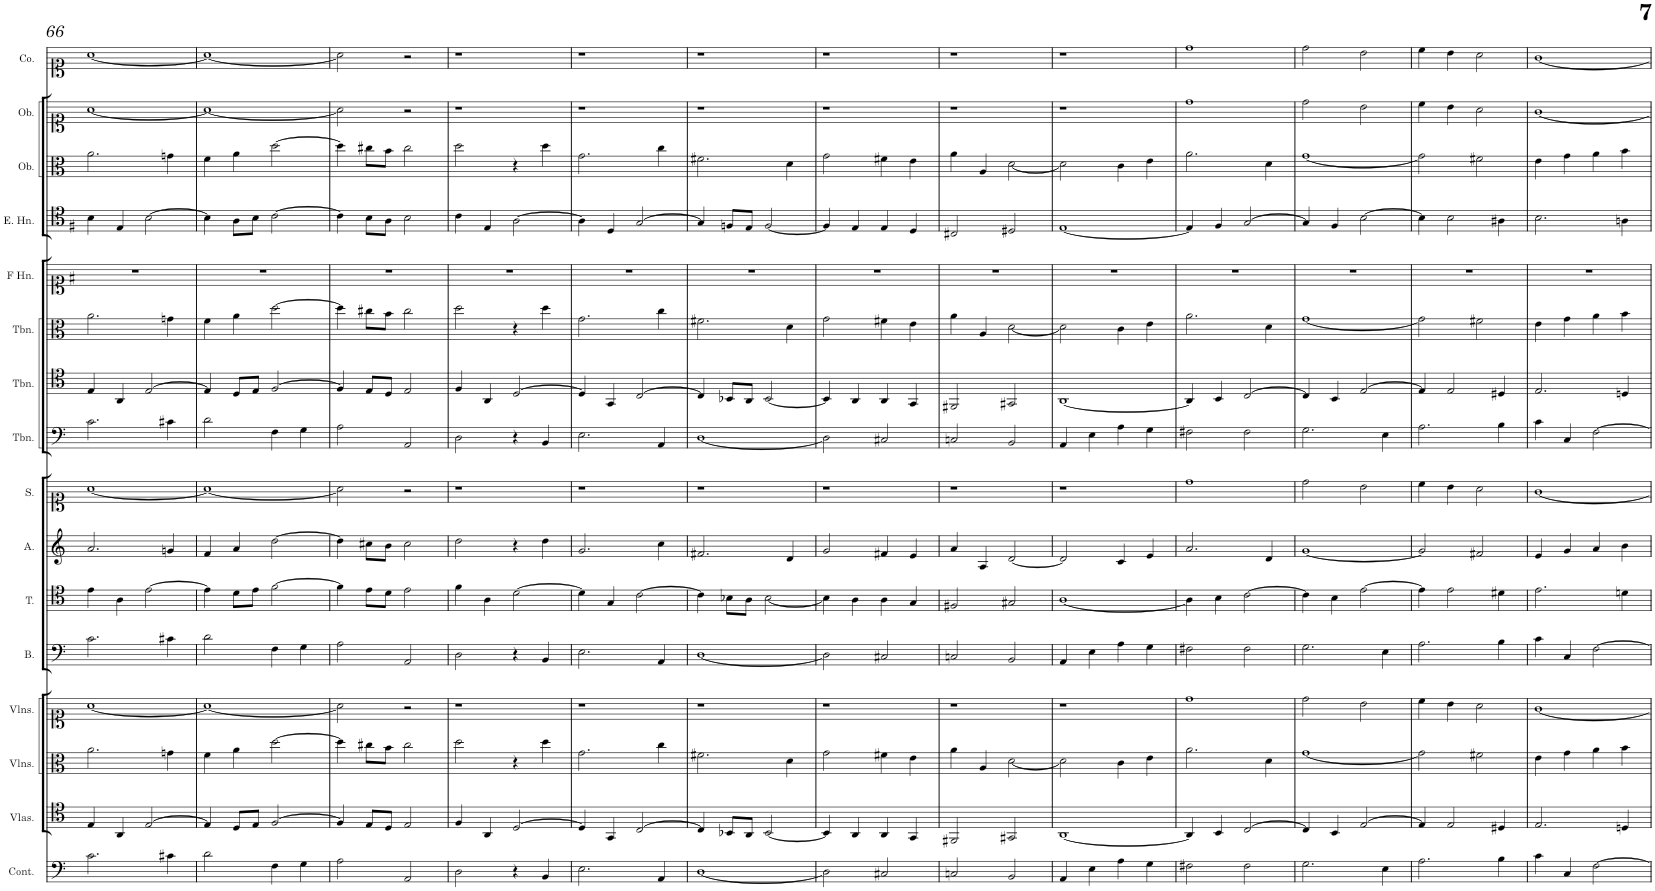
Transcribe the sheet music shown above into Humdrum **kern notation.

**kern	**kern	**kern	**kern	**kern	**kern	**kern	**kern	**kern	**kern	**kern	**kern	**kern	**kern	**kern	**kern	**kern	**kern
*part18	*part17	*part16	*part15	*part14	*part13	*part12	*part11	*part10	*part9	*part8	*part7	*part6	*part5	*part4	*part3	*part2	*part1
*staff18	*staff17	*staff16	*staff15	*staff14	*staff13	*staff12	*staff11	*staff10	*staff9	*staff8	*staff7	*staff6	*staff5	*staff4	*staff3	*staff2	*staff1
*I"Contrabasses	*I"Harpsichord	*I"Continuo	*I"Violas	*I"Violins	*I"Violins	*I"Bass	*I"Tenor	*I"Alto	*I"Soprano	*I"Trombone	*I"Trombone	*I"Trombone	*I"Horn in F	*I"English Horn	*I"Oboe	*I"Oboe	*I"Cornett
*I'Cbs.	*I'Hch.	*I'Cont.	*I'Vlas.	*I'Vlns.	*I'Vlns.	*I'B.	*I'T.	*I'A.	*I'S.	*I'Tbn.	*I'Tbn.	*I'Tbn.	*	*I'E. Hn.	*I'Ob.	*I'Ob.	*I'Co.
!!LO:PB:g=z
*clefF4	*clefF4	*clefF4	*clefC4	*clefC3	*clefC1	*clefF4	*clefC4	*clefG2	*clefC1	*clefF4	*clefC4	*clefC3	*clefC1	*clefC4	*clefC3	*clefC1	*clefC1
*Trd7c12	*	*	*	*	*	*	*Trd7c12	*	*	*	*	*	*Trd4c7	*Trd4c7	*	*	*Trd1c2
*k[]	*k[]	*k[]	*k[]	*k[]	*k[]	*k[]	*k[]	*k[]	*k[]	*k[]	*k[]	*k[]	*k[f#]	*k[f#]	*k[]	*k[]	*k[]
*M2/2	*M2/2	*M2/2	*M2/2	*M2/2	*M2/2	*M2/2	*M2/2	*M2/2	*M2/2	*M2/2	*M2/2	*M2/2	*M2/2	*M2/2	*M2/2	*M2/2	*M2/2
*met(c|)	*met(c|)	*met(c|)	*met(c|)	*met(c|)	*met(c|)	*met(c|)	*met(c|)	*met(c|)	*met(c|)	*met(c|)	*met(c|)	*met(c|)	*met(c|)	*met(c|)	*met(c|)	*met(c|)	*met(c|)
=66	=66	=66	=66	=66	=66	=66	=66	=66	=66	=66	=66	=66	=66	=66	=66	=66	=66
2.cc	2.c	2.c\	4E/	2.a\	[<1a	2.c\	4e\	2.a/	[<1a	2.c\	4E/	2.a\	1r	4B\	2.a\	[<1a	[<1a
.	.	.	4AA/	.	.	.	4A\	.	.	.	4AA/	.	.	4E/	.	.	.
.	.	.	[>2E/	.	.	.	[>2e\	.	.	.	[>2E/	.	.	[>2B\	.	.	.
4cc#X	4c#X	4c#X\	.	4gn\	.	4c#X\	.	4gn/	.	4c#X\	.	4gn\	.	.	4gn\	.	.
=67	=67	=67	=67	=67	=67	=67	=67	=67	=67	=67	=67	=67	=67	=67	=67	=67	=67
2dd	2d	2d\	4E/]	4f\	1a_	2d\	4e\]	4f/	1a_	2d\	4E/]	4f\	1r	4B\]	4f\	1a_	1a_
.	.	.	8D/L	4a\	.	.	8d\L	4a/	.	.	8D/L	4a\	.	8A\L	4a\	.	.
.	.	.	8E/J	.	.	.	8e\J	.	.	.	8E/J	.	.	8B\J	.	.	.
4f	4F	4F\	[>2F/	[>2dd\	.	4F\	[>2f\	[>2dd\	.	4F\	[>2F/	[>2dd\	.	[>2c\	[>2dd\	.	.
4g	4G	4G\	.	.	.	4G\	.	.	.	4G\	.	.	.	.	.	.	.
=68	=68	=68	=68	=68	=68	=68	=68	=68	=68	=68	=68	=68	=68	=68	=68	=68	=68
2a	2A	2A\	4F/]	4dd\]	2a\]	2A\	4f\]	4dd\]	2a\]	2A\	4F/]	4dd\]	1r	4c\]	4dd\]	2a\]	2a\]
.	.	.	8E/L	8cc#X\L	.	.	8e\L	8cc#X\L	.	.	8E/L	8cc#X\L	.	8B\L	8cc#X\L	.	.
.	.	.	8D/J	8b\J	.	.	8d\J	8b\J	.	.	8D/J	8b\J	.	8A\J	8b\J	.	.
2A	2AA	2AA/	2E/	2cc#\	2r	2AA/	2e\	2cc#\	2r	2AA/	2E/	2cc#\	.	2B\	2cc#\	2r	2r
=69	=69	=69	=69	=69	=69	=69	=69	=69	=69	=69	=69	=69	=69	=69	=69	=69	=69
2d	2D	2D\	4F/	2dd\	1r	2D\	4f\	2dd\	1r	2D\	4F/	2dd\	1r	4c\	2dd\	1r	1r
.	.	.	4AA/	.	.	.	4A\	.	.	.	4AA/	.	.	4E/	.	.	.
4r	4r	4r	[>2D/	4r	.	4r	[>2d\	4r	.	4r	[>2D/	4r	.	[>2A\	4r	.	.
4B	4BB	4BB/	.	4dd\	.	4BB/	.	4dd\	.	4BB/	.	4dd\	.	.	4dd\	.	.
=70	=70	=70	=70	=70	=70	=70	=70	=70	=70	=70	=70	=70	=70	=70	=70	=70	=70
2.e	2.E	2.E\	4D/]	2.g\	1r	2.E\	4d\]	2.g/	1r	2.E\	4D/]	2.g\	1r	4A\]	2.g\	1r	1r
.	.	.	4GG/	.	.	.	4G/	.	.	.	4GG/	.	.	4D/	.	.	.
.	.	.	[>2C/	.	.	.	[>2c\	.	.	.	[>2C/	.	.	[>2G/	.	.	.
4A	4AA	4AA/	.	4cc\	.	4AA/	.	4cc\	.	4AA/	.	4cc\	.	.	4cc\	.	.
=71	=71	=71	=71	=71	=71	=71	=71	=71	=71	=71	=71	=71	=71	=71	=71	=71	=71
[>1d	[>1D	[<1D	4C/]	2.f#X\	1r	[<1D	4c\]	2.f#X/	1r	[<1D	4C/]	2.f#X\	1r	4G/]	2.f#X\	1r	1r
.	.	.	8BB-X/L	.	.	.	8B-X\L	.	.	.	8BB-X/L	.	.	8Fn/L	.	.	.
.	.	.	8AA/J	.	.	.	8A\J	.	.	.	8AA/J	.	.	8E/J	.	.	.
.	.	.	[<2BB-/	.	.	.	[<2B-\	.	.	.	[<2BB-/	.	.	[<2F/	.	.	.
.	.	.	.	4d\	.	.	.	4d/	.	.	.	4d\	.	.	4d\	.	.
=72	=72	=72	=72	=72	=72	=72	=72	=72	=72	=72	=72	=72	=72	=72	=72	=72	=72
2d]	2D]	2D\]	4BB-/]	2g\	1r	2D\]	4B-\]	2g/	1r	2D\]	4BB-/]	2g\	1r	4F/]	2g\	1r	1r
.	.	.	4AA/	.	.	.	4A\	.	.	.	4AA/	.	.	4E/	.	.	.
2c#X	2C#X	2C#X/	4AA/	4f#X\	.	2C#X/	4A\	4f#X/	.	2C#X/	4AA/	4f#X\	.	4E/	4f#X\	.	.
.	.	.	4GG/	4e\	.	.	4G/	4e/	.	.	4GG/	4e\	.	4D/	4e\	.	.
=73	=73	=73	=73	=73	=73	=73	=73	=73	=73	=73	=73	=73	=73	=73	=73	=73	=73
2cn	2Cn	2Cn/	2FF#X/	4a\	1r	2Cn/	2F#X/	4a/	1r	2Cn/	2FF#X/	4a\	1r	2C#X/	4a\	1r	1r
.	.	.	.	4A/	.	.	.	4A/	.	.	.	4A/	.	.	4A/	.	.
2B	2BB	2BB/	2GG#X/	[<2d\	.	2BB/	2G#X/	[<2d/	.	2BB/	2GG#X/	[<2d\	.	2D#X/	[<2d\	.	.
=74	=74	=74	=74	=74	=74	=74	=74	=74	=74	=74	=74	=74	=74	=74	=74	=74	=74
4A	4AA	4AA/	[<1AA	2d\]	1r	4AA/	[<1A	2d/]	1r	4AA/	[<1AA	2d\]	1r	[<1E	2d\]	1r	1r
4e	4E	4E\	.	.	.	4E\	.	.	.	4E\	.	.	.	.	.	.	.
4a	4A	4A\	.	4c\	.	4A\	.	4c/	.	4A\	.	4c\	.	.	4c\	.	.
4g	4G	4G\	.	4e\	.	4G\	.	4e/	.	4G\	.	4e\	.	.	4e\	.	.
=75	=75	=75	=75	=75	=75	=75	=75	=75	=75	=75	=75	=75	=75	=75	=75	=75	=75
2f#X	2F#X	2F#X\	4AA/]	2.a\	1dd	2F#X\	4A\]	2.a/	1dd	2F#X\	4AA/]	2.a\	1r	4E/]	2.a\	1dd	1dd
.	.	.	4BB/	.	.	.	4B\	.	.	.	4BB/	.	.	4F#/	.	.	.
2f#	2F#	2F#\	[>2C/	.	.	2F#\	[>2c\	.	.	2F#\	[>2C/	.	.	[>2G/	.	.	.
.	.	.	.	4d\	.	.	.	4d/	.	.	.	4d\	.	.	4d\	.	.
=76	=76	=76	=76	=76	=76	=76	=76	=76	=76	=76	=76	=76	=76	=76	=76	=76	=76
2.g	2.G	2.G\	4C/]	[<1g	2dd\	2.G\	4c\]	[<1g	2dd\	2.G\	4C/]	[<1g	1r	4G/]	[<1g	2dd\	2dd\
.	.	.	4BB/	.	.	.	4B\	.	.	.	4BB/	.	.	4F#/	.	.	.
.	.	.	[>2E/	.	2b\	.	[>2e\	.	2b\	.	[>2E/	.	.	[>2B\	.	2b\	2b\
4e	4E	4E\	.	.	.	4E\	.	.	.	4E\	.	.	.	.	.	.	.
=77	=77	=77	=77	=77	=77	=77	=77	=77	=77	=77	=77	=77	=77	=77	=77	=77	=77
2.a	2.A	2.A\	4E/]	2g\]	4cc\	2.A\	4e\]	2g/]	4cc\	2.A\	4E/]	2g\]	1r	4B\]	2g\]	4cc\	4cc\
.	.	.	2E/	.	4b\	.	2e\	.	4b\	.	2E/	.	.	2B\	.	4b\	4b\
.	.	.	.	2f#X\	2a\	.	.	2f#X/	2a\	.	.	2f#X\	.	.	2f#X\	2a\	2a\
4b	4B	4B\	4D#X/	.	.	4B\	4d#X\	.	.	4B\	4D#X/	.	.	4A#X\	.	.	.
=78	=78	=78	=78	=78	=78	=78	=78	=78	=78	=78	=78	=78	=78	=78	=78	=78	=78
4cc	4c	4c\	2.E/	4e\	[<1g	4c\	2.e\	4e/	[<1g	4c\	2.E/	4e\	1r	2.B\	4e\	[<1g	[<1g
4c	4C	4C/	.	4g\	.	4C/	.	4g/	.	4C/	.	4g\	.	.	4g\	.	.
[>2f	[>2F	[>2F\	.	4a\	.	[>2F\	.	4a/	.	[>2F\	.	4a\	.	.	4a\	.	.
.	.	.	4Dn/	4b\	.	.	4dn\	4b\	.	.	4Dn/	4b\	.	4An\	4b\	.	.
=	=	=	=	=	=	=	=	=	=	=	=	=	=	=	=	=	=
*-	*-	*-	*-	*-	*-	*-	*-	*-	*-	*-	*-	*-	*-	*-	*-	*-	*-
